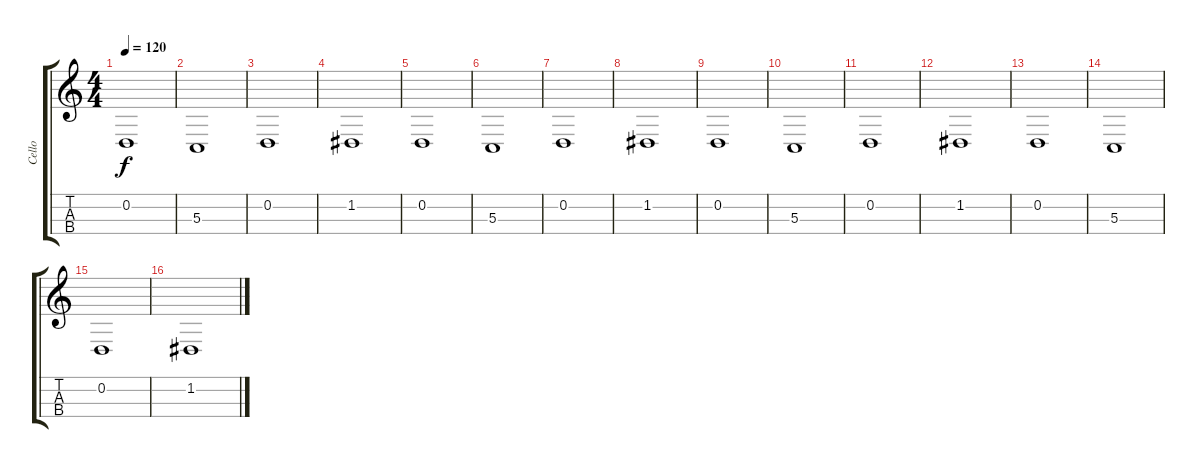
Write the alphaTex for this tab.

\track ("Cello" "Cello") {instrument cello}
\staff {score tabs}
\tuning (A3 D3 G2 C2) {hide}
\ts (4 4)
\tempo 120
\clef g2
\ks c
0.2.1{dy f} |
5.3.1 |
0.2.1 |
1.2.1 |
0.2.1 |
5.3.1 |
0.2.1 |
1.2.1 |
0.2.1 |
5.3.1 |
0.2.1 |
1.2.1 |
0.2.1 |
5.3.1 |
0.2.1 |
1.2.1
